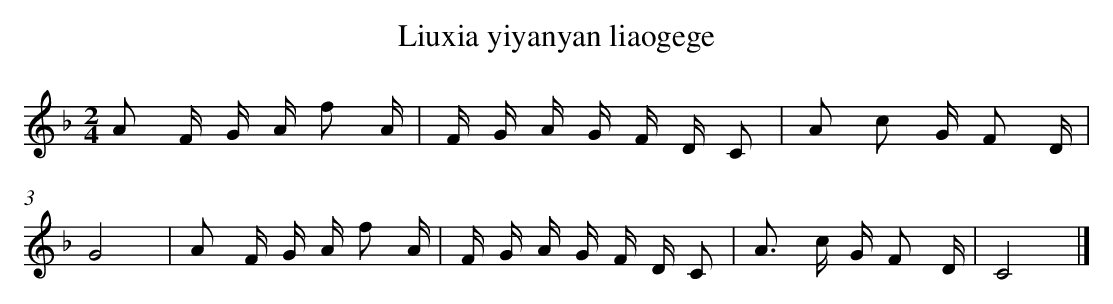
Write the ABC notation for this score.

X:1
T: Liuxia yiyanyan liaogege
L: 1/16
M: 2/4
K: F
A2 F G A f2 A [I:setbarnb 1]|
F G A G F D C2 |
A2 c2 G F2 D |
G8 |
A2 F G A f2 A |
F G A G F D C2 |
A2> c2 G F2 D |
C8 |]
